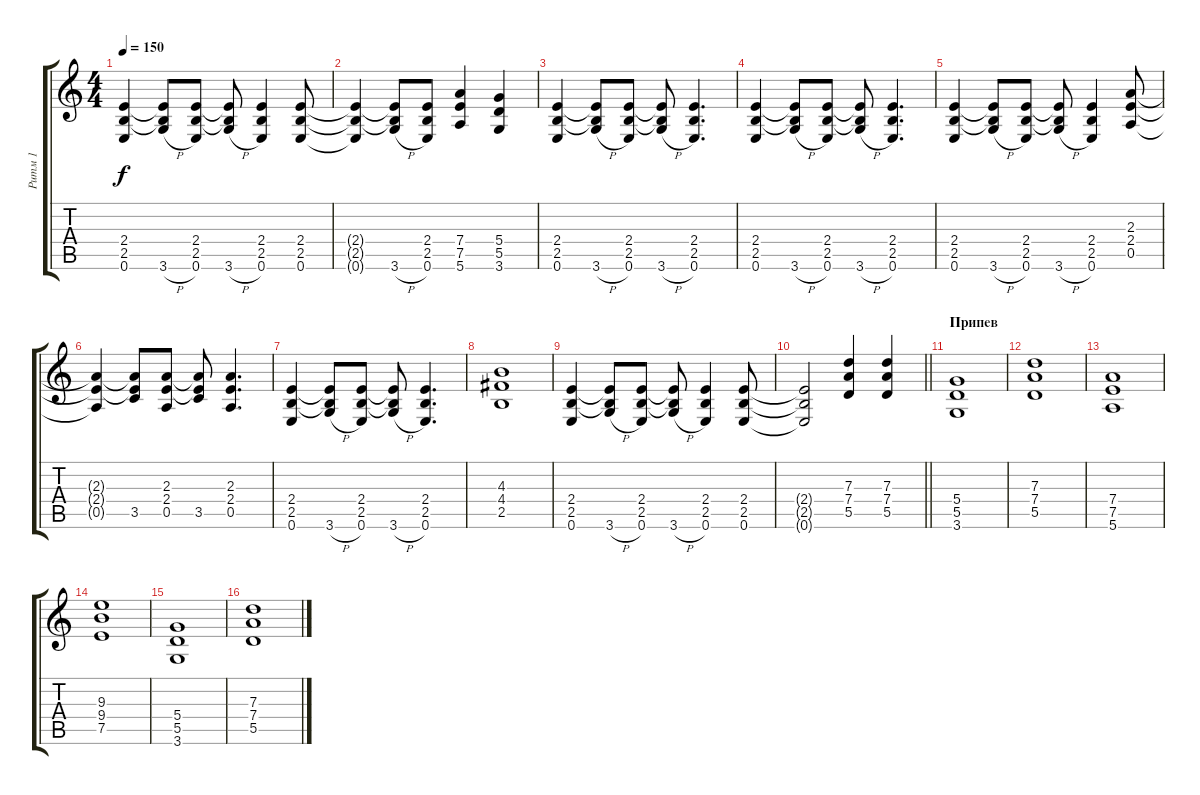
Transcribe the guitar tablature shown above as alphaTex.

\track ("Ритм 1" "Ритм 1") {instrument distortionguitar}
\staff {score tabs}
\tuning (E4 B3 G3 D3 A2 E2) {hide}
\ts (4 4)
\tempo 150
\clef g2
\ks c
(2.4 2.5 0.6).4{dy f} (2.4{t} 2.5{t} 3.6{h}).8 (2.4 2.5 0.6).8 (2.4{t} 2.5{t} 3.6{h}).8 (2.4 2.5 0.6).4 (2.4 2.5 0.6).8 |
(2.4{t} 2.5{t} 0.6{t}).4 (2.4{t} 2.5{t} 3.6{h}).8 (2.4 2.5 0.6).8 (7.4 7.5 5.6).4 (5.4 5.5 3.6).4 |
(2.4 2.5 0.6).4 (2.4{t} 2.5{t} 3.6{h}).8 (2.4 2.5 0.6).8 (2.4{t} 2.5{t} 3.6{h}).8 (2.4 2.5 0.6).4{d} |
(2.4 2.5 0.6).4 (2.4{t} 2.5{t} 3.6{h}).8 (2.4 2.5 0.6).8 (2.4{t} 2.5{t} 3.6{h}).8 (2.4 2.5 0.6).4{d} |
(2.4 2.5 0.6).4 (2.4{t} 2.5{t} 3.6{h}).8 (2.4 2.5 0.6).8 (2.4{t} 2.5{t} 3.6{h}).8 (2.4 2.5 0.6).4 (2.3 2.4 0.5).8 |
(2.3{t} 2.4{t} 0.5{t}).4 (2.3{t} 2.4{t} 3.5).8 (2.3 2.4 0.5).8 (2.3{t} 2.4{t} 3.5).8 (2.3 2.4 0.5).4{d} |
(2.4 2.5 0.6).4 (2.4{t} 2.5{t} 3.6{h}).8 (2.4 2.5 0.6).8 (2.4{t} 2.5{t} 3.6{h}).8 (2.4 2.5 0.6).4{d} |
(4.3 4.4 2.5).1 |
(2.4 2.5 0.6).4 (2.4{t} 2.5{t} 3.6{h}).8 (2.4 2.5 0.6).8 (2.4{t} 2.5{t} 3.6{h}).8 (2.4 2.5 0.6).4 (2.4 2.5 0.6).8 |
\barLineRight lightlight
(2.4{t} 2.5{t} 0.6{t}).2 (7.3 7.4 5.5).4 (7.3 7.4 5.5).4 |
\section ("" "Припев")
(5.4 5.5 3.6).1 |
(7.3 7.4 5.5).1 |
(7.4 7.5 5.6).1 |
(9.3 9.4 7.5).1 |
(5.4 5.5 3.6).1 |
(7.3 7.4 5.5).1
